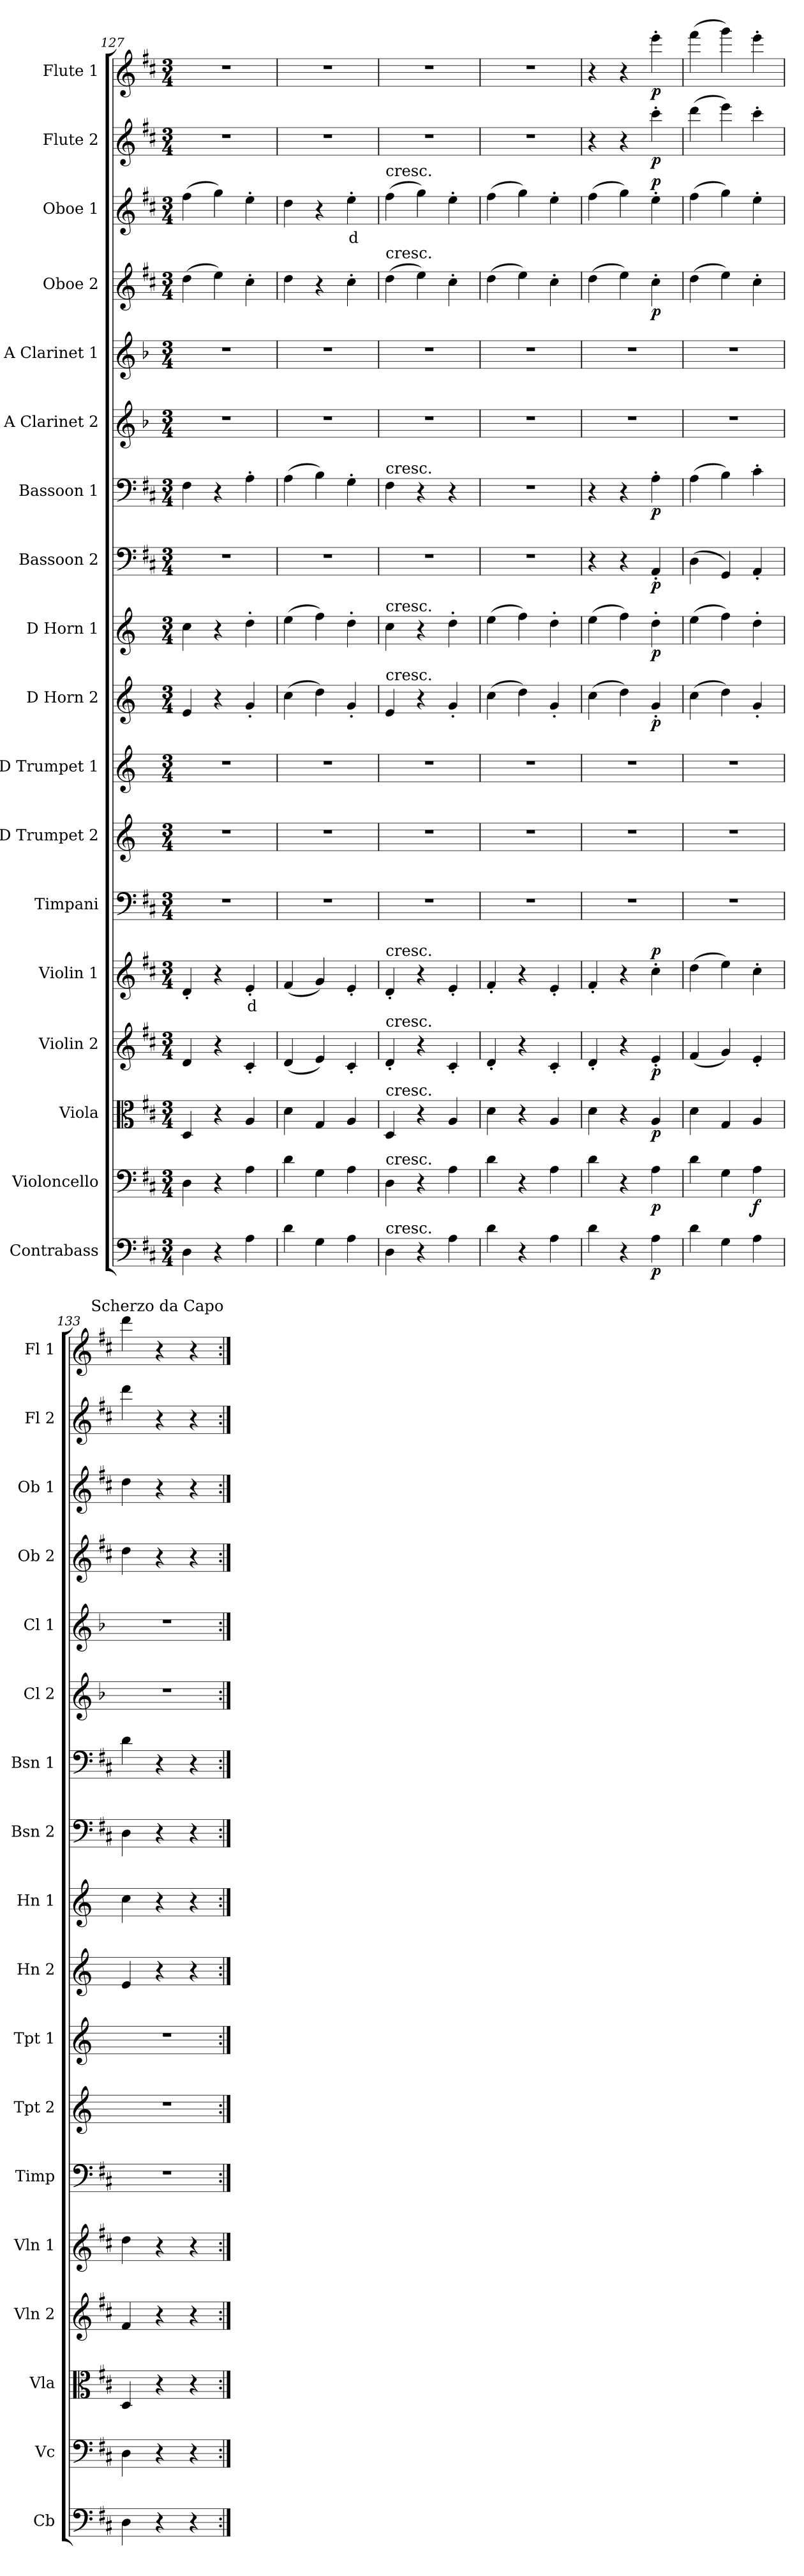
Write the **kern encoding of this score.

**kern	**dynam	**kern	**dynam	**kern	**dynam	**kern	**dynam	**kern	**text	**dynam	**kern	**kern	**kern	**kern	**dynam	**kern	**dynam	**kern	**dynam	**kern	**dynam	**kern	**kern	**kern	**dynam	**kern	**text	**dynam	**kern	**dynam	**kern	**dynam
*part18	*part18	*part17	*part17	*part16	*part16	*part15	*part15	*part14	*part14	*part14	*part13	*part12	*part11	*part10	*part10	*part9	*part9	*part8	*part8	*part7	*part7	*part6	*part5	*part4	*part4	*part3	*part3	*part3	*part2	*part2	*part1	*part1
*staff18	*staff18	*staff17	*staff17	*staff16	*staff16	*staff15	*staff15	*staff14	*staff14	*staff14	*staff13	*staff12	*staff11	*staff10	*staff10	*staff9	*staff9	*staff8	*staff8	*staff7	*staff7	*staff6	*staff5	*staff4	*staff4	*staff3	*staff3	*staff3	*staff2	*staff2	*staff1	*staff1
*I"Contrabass	*	*I"Violoncello	*	*I"Viola	*	*I"Violin 2	*	*I"Violin 1	*	*	*I"Timpani	*I"D Trumpet 2	*I"D Trumpet 1	*I"D Horn 2	*	*I"D Horn 1	*	*I"Bassoon 2	*	*I"Bassoon 1	*	*I"A Clarinet 2	*I"A Clarinet 1	*I"Oboe 2	*	*I"Oboe 1	*	*	*I"Flute 2	*	*I"Flute 1	*
*I'Cb	*	*I'Vc	*	*I'Vla	*	*I'Vln 2	*	*I'Vln 1	*	*	*I'Timp	*I'Tpt 2	*I'Tpt 1	*I'Hn 2	*	*I'Hn 1	*	*I'Bsn 2	*	*I'Bsn 1	*	*I'Cl 2	*I'Cl 1	*I'Ob 2	*	*I'Ob 1	*	*	*I'Fl 2	*	*I'Fl 1	*
*clefF4	*	*clefF4	*	*clefC3	*	*clefG2	*	*clefG2	*	*	*clefF4	*clefG2	*clefG2	*clefG2	*	*clefG2	*	*clefF4	*	*clefF4	*	*clefG2	*clefG2	*clefG2	*	*clefG2	*	*	*clefG2	*	*clefG2	*
*ITrd7c12	*	*	*	*	*	*	*	*	*	*	*	*ITrd-1c-2	*ITrd-1c-2	*ITrd6c10	*	*ITrd6c10	*	*	*	*	*	*ITrd2c3	*ITrd2c3	*	*	*	*	*	*	*	*	*
*k[f#c#]	*	*k[f#c#]	*	*k[f#c#]	*	*k[f#c#]	*	*k[f#c#]	*	*	*k[f#c#]	*k[f#c#]	*k[f#c#]	*k[f#c#]	*	*k[f#c#]	*	*k[f#c#]	*	*k[f#c#]	*	*k[f#c#]	*k[f#c#]	*k[f#c#]	*	*k[f#c#]	*	*	*k[f#c#]	*	*k[f#c#]	*
*M3/4	*	*M3/4	*	*M3/4	*	*M3/4	*	*M3/4	*	*	*M3/4	*M3/4	*M3/4	*M3/4	*	*M3/4	*	*M3/4	*	*M3/4	*	*M3/4	*M3/4	*M3/4	*	*M3/4	*	*	*M3/4	*	*M3/4	*
=127	=127	=127	=127	=127	=127	=127	=127	=127	=127	=127	=127	=127	=127	=127	=127	=127	=127	=127	=127	=127	=127	=127	=127	=127	=127	=127	=127	=127	=127	=127	=127	=127
4DD\	.	4D\	.	4D/	.	4d/	.	4d'/	.	.	2.r	2.r	2.r	4F#/	.	4d\	.	2.r	.	4F#\	.	2.r	2.r	(4dd\	.	(4ff#\	.	.	2.r	.	2.r	.
4r	.	4r	.	4r	.	4r	.	4r	.	.	.	.	.	4r	.	4r	.	.	.	4r	.	.	.	4ee\)	.	4gg\)	.	.	.	.	.	.
!	!	!	!	!	!	!	!	!	!LO:LY:b:color=#FF0000	!	!	!	!	!	!	!	!	!	!	!	!	!	!	!	!	!	!	!	!	!	!	!
4AA\	.	4A\	.	4A/	.	4c#'/	.	4e'/	d	.	.	.	.	4A'/	.	4e'\	.	.	.	4A'\	.	.	.	4cc#'\	.	4ee'\	.	.	.	.	.	.
=128	=128	=128	=128	=128	=128	=128	=128	=128	=128	=128	=128	=128	=128	=128	=128	=128	=128	=128	=128	=128	=128	=128	=128	=128	=128	=128	=128	=128	=128	=128	=128	=128
4D\	.	4d\	.	4d\	.	(4d/	.	(4f#/	.	.	2.r	2.r	2.r	(4d\	.	(4f#\	.	2.r	.	(4A\	.	2.r	2.r	4dd\	.	4dd\	.	.	2.r	.	2.r	.
4GG\	.	4G\	.	4G/	.	4e/)	.	4g/)	.	.	.	.	.	4e\)	.	4g\)	.	.	.	4B\)	.	.	.	4r	.	4r	.	.	.	.	.	.
!	!	!	!	!	!	!	!	!	!	!	!	!	!	!	!	!	!	!	!	!	!	!	!	!	!	!	!LO:LY:b:color=#FF0000	!	!	!	!	!
4AA\	.	4A\	.	4A/	.	4c#'/	.	4e'/	.	.	.	.	.	4A'/	.	4e'\	.	.	.	4G'\	.	.	.	4cc#'\	.	4ee'\	d	.	.	.	.	.
=129	=129	=129	=129	=129	=129	=129	=129	=129	=129	=129	=129	=129	=129	=129	=129	=129	=129	=129	=129	=129	=129	=129	=129	=129	=129	=129	=129	=129	=129	=129	=129	=129
!	!	!	!	!	!	!	!	!	!	!	!	!	!	!	!	!	!	!	!	!	!	!	!	!	!	!LO:TX:a:t=cresc.	!	!	!	!	!	!
!	!	!	!	!	!	!	!	!	!	!	!	!	!	!	!	!	!	!	!	!	!	!	!	!LO:TX:a:t=cresc.	!	!	!	!	!	!	!	!
!	!	!	!	!	!	!	!	!	!	!	!	!	!	!	!	!	!	!	!	!LO:TX:a:t=cresc.	!	!	!	!	!	!	!	!	!	!	!	!
!	!	!	!	!	!	!	!	!	!	!	!	!	!	!	!	!LO:TX:a:t=cresc.	!	!	!	!	!	!	!	!	!	!	!	!	!	!	!	!
!	!	!	!	!	!	!	!	!	!	!	!	!	!	!LO:TX:a:t=cresc.	!	!	!	!	!	!	!	!	!	!	!	!	!	!	!	!	!	!
!	!	!	!	!	!	!	!	!LO:TX:a:t=cresc.	!	!	!	!	!	!	!	!	!	!	!	!	!	!	!	!	!	!	!	!	!	!	!	!
!	!	!	!	!	!	!LO:TX:a:t=cresc.	!	!	!	!	!	!	!	!	!	!	!	!	!	!	!	!	!	!	!	!	!	!	!	!	!	!
!	!	!	!	!LO:TX:a:t=cresc.	!	!	!	!	!	!	!	!	!	!	!	!	!	!	!	!	!	!	!	!	!	!	!	!	!	!	!	!
!	!	!LO:TX:a:t=cresc.	!	!	!	!	!	!	!	!	!	!	!	!	!	!	!	!	!	!	!	!	!	!	!	!	!	!	!	!	!	!
!LO:TX:a:t=cresc.	!	!	!	!	!	!	!	!	!	!	!	!	!	!	!	!	!	!	!	!	!	!	!	!	!	!	!	!	!	!	!	!
4DD\	.	4D\	.	4D/	.	4d'/	.	4d'/	.	.	2.r	2.r	2.r	4F#/	.	4d\	.	2.r	.	4F#\	.	2.r	2.r	(4dd\	.	(4ff#\	.	.	2.r	.	2.r	.
4r	.	4r	.	4r	.	4r	.	4r	.	.	.	.	.	4r	.	4r	.	.	.	4r	.	.	.	4ee\)	.	4gg\)	.	.	.	.	.	.
4AA\	.	4A\	.	4A/	.	4c#'/	.	4e'/	.	.	.	.	.	4A'/	.	4e'\	.	.	.	4r	.	.	.	4cc#'\	.	4ee'\	.	.	.	.	.	.
=130	=130	=130	=130	=130	=130	=130	=130	=130	=130	=130	=130	=130	=130	=130	=130	=130	=130	=130	=130	=130	=130	=130	=130	=130	=130	=130	=130	=130	=130	=130	=130	=130
4D\	.	4d\	.	4d\	.	4d'/	.	4f#'/	.	.	2.r	2.r	2.r	(4d\	.	(4f#\	.	2.r	.	2.r	.	2.r	2.r	(4dd\	.	(4ff#\	.	.	2.r	.	2.r	.
4r	.	4r	.	4r	.	4r	.	4r	.	.	.	.	.	4e\)	.	4g\)	.	.	.	.	.	.	.	4ee\)	.	4gg\)	.	.	.	.	.	.
4AA\	.	4A\	.	4A/	.	4c#'/	.	4e'/	.	.	.	.	.	4A'/	.	4e'\	.	.	.	.	.	.	.	4cc#'\	.	4ee'\	.	.	.	.	.	.
=131	=131	=131	=131	=131	=131	=131	=131	=131	=131	=131	=131	=131	=131	=131	=131	=131	=131	=131	=131	=131	=131	=131	=131	=131	=131	=131	=131	=131	=131	=131	=131	=131
4D\	.	4d\	.	4d\	.	4d'/	.	4f#'/	.	.	2.r	2.r	2.r	(4d\	.	(4f#\	.	4r	.	4r	.	2.r	2.r	(4dd\	.	(4ff#\	.	.	4r	.	4r	.
4r	.	4r	.	4r	.	4r	.	4r	.	.	.	.	.	4e\)	.	4g\)	.	4r	.	4r	.	.	.	4ee\)	.	4gg\)	.	.	4r	.	4r	.
!	!LO:DY:b	!	!LO:DY:b	!	!LO:DY:b	!	!LO:DY:b	!	!	!LO:DY:b	!	!	!	!	!LO:DY:b	!	!LO:DY:b	!	!LO:DY:b	!	!LO:DY:b	!	!	!	!LO:DY:b	!	!	!LO:DY:b	!	!LO:DY:b	!	!LO:DY:b
4AA\	p	4A\	p	4A/	p	4e'/	p	4cc#'\	.	p	.	.	.	4A'/	p	4e'\	p	4AA'/	p	4A'\	p	.	.	4cc#'\	p	4ee'\	.	p	4ccc#'\	p	4eee'\	p
=132	=132	=132	=132	=132	=132	=132	=132	=132	=132	=132	=132	=132	=132	=132	=132	=132	=132	=132	=132	=132	=132	=132	=132	=132	=132	=132	=132	=132	=132	=132	=132	=132
4D\	.	4d\	.	4d\	.	(4f#/	.	(4dd\	.	.	2.r	2.r	2.r	(4d\	.	(4f#\	.	(4D\	.	(4A\	.	2.r	2.r	(4dd\	.	(4ff#\	.	.	(4ddd\	.	(4fff#\	.
4GG\	.	4G\	.	4G/	.	4g/)	.	4ee\)	.	.	.	.	.	4e\)	.	4g\)	.	4GG/)	.	4B\)	.	.	.	4ee\)	.	4gg\)	.	.	4eee\)	.	4ggg\)	.
!	!	!	!LO:DY:b	!	!	!	!	!	!	!	!	!	!	!	!	!	!	!	!	!	!	!	!	!	!	!	!	!	!	!	!	!
4AA\	.	4A\	f	4A/	.	4e'/	.	4cc#'\	.	.	.	.	.	4A'/	.	4e'\	.	4AA'/	.	4c#'\	.	.	.	4cc#'\	.	4ee'\	.	.	4ccc#'\	.	4eee'\	.
=133	=133	=133	=133	=133	=133	=133	=133	=133	=133	=133	=133	=133	=133	=133	=133	=133	=133	=133	=133	=133	=133	=133	=133	=133	=133	=133	=133	=133	=133	=133	=133	=133
4DD\	.	4D\	.	4D/	.	4f#/	.	4dd\	.	.	2.r	2.r	2.r	4F#/	.	4d\	.	4D\	.	4d\	.	2.r	2.r	4dd\	.	4dd\	.	.	4ddd\	.	4ddd\	.
4r	.	4r	.	4r	.	4r	.	4r	.	.	.	.	.	4r	.	4r	.	4r	.	4r	.	.	.	4r	.	4r	.	.	4r	.	4r	.
4r	.	4r	.	4r	.	4r	.	4r	.	.	.	.	.	4r	.	4r	.	4r	.	4r	.	.	.	4r	.	4r	.	.	4r	.	4r	.
!	!	!	!	!	!	!	!	!	!	!	!	!	!	!	!	!	!	!	!	!	!	!	!	!	!	!	!	!	!	!	!LO:TX:a:t=Scherzo da Capo	!
=:|!	=:|!	=:|!	=:|!	=:|!	=:|!	=:|!	=:|!	=:|!	=:|!	=:|!	=:|!	=:|!	=:|!	=:|!	=:|!	=:|!	=:|!	=:|!	=:|!	=:|!	=:|!	=:|!	=:|!	=:|!	=:|!	=:|!	=:|!	=:|!	=:|!	=:|!	=:|!	=:|!
*-	*-	*-	*-	*-	*-	*-	*-	*-	*-	*-	*-	*-	*-	*-	*-	*-	*-	*-	*-	*-	*-	*-	*-	*-	*-	*-	*-	*-	*-	*-	*-	*-
